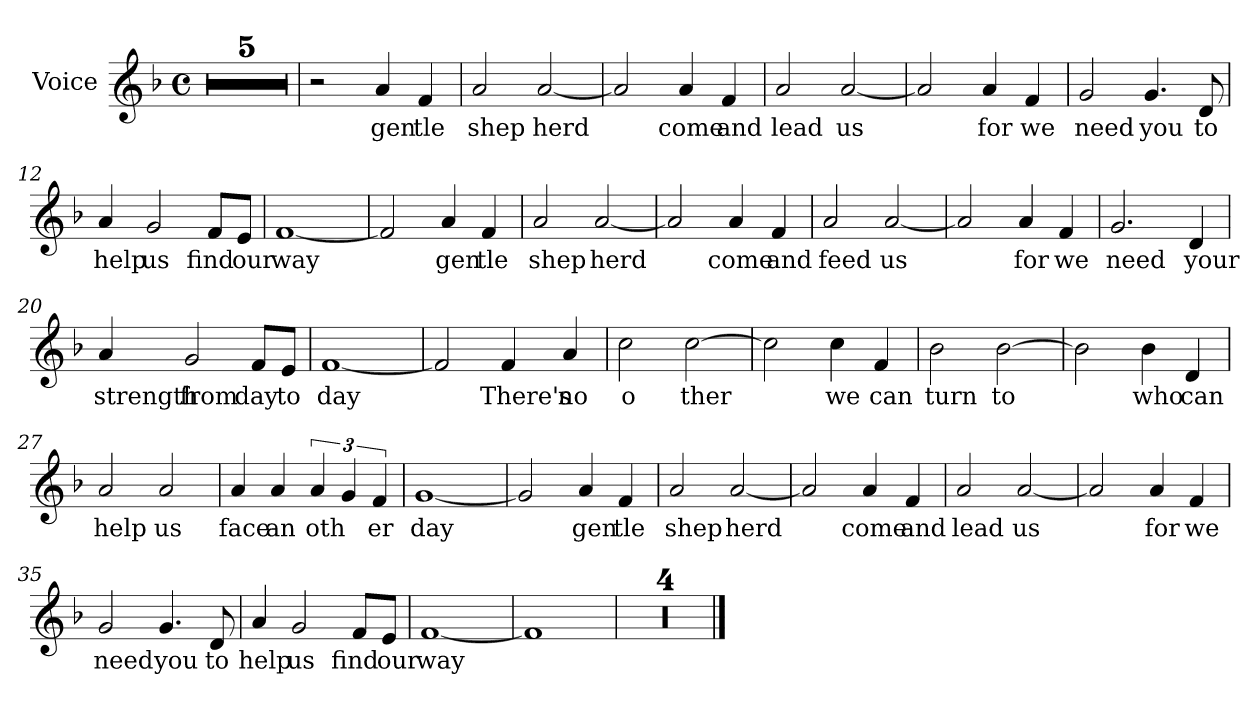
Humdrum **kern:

**kern	**text
*part1	*part1
*staff1	*staff1
*I"Voice	*
*I'V	*
*clefG2	*
*k[b-]	*
*F:	*
*M4/4	*
*met(c)	*
=1	=1
1r	.
=2	=2
1r	.
=3	=3
1r	.
=4	=4
1r	.
=5	=5
1r	.
=6	=6
2r	.
!	!LO:LY:b
4a/	gen
!	!LO:LY:b
4f/	tle
=7	=7
!	!LO:LY:b
2a/	shep
!	!LO:LY:b
[2a/	herd
=8	=8
2a/]	.
!	!LO:LY:b
4a/	come
!	!LO:LY:b
4f/	and
=9	=9
!	!LO:LY:b
2a/	lead
!	!LO:LY:b
[2a/	us
=10	=10
2a/]	.
!	!LO:LY:b
4a/	for
!	!LO:LY:b
4f/	we
!!LO:LB:g=z
=11	=11
!	!LO:LY:b
2g/	need
!	!LO:LY:b
4.g/	you
!	!LO:LY:b
8d/	to
=12	=12
!	!LO:LY:b
4a/	help
!	!LO:LY:b
2g/	us
!	!LO:LY:b
8f/L	find
!	!LO:LY:b
8e/J	our
=13	=13
!	!LO:LY:b
[1f	way
=14	=14
2f/]	.
!	!LO:LY:b
4a/	gen
!	!LO:LY:b
4f/	tle
=15	=15
!	!LO:LY:b
2a/	shep
!	!LO:LY:b
[2a/	herd
=16	=16
2a/]	.
!	!LO:LY:b
4a/	come
!	!LO:LY:b
4f/	and
!!LO:LB:g=z
=17	=17
!	!LO:LY:b
2a/	feed
!	!LO:LY:b
[2a/	us
=18	=18
2a/]	.
!	!LO:LY:b
4a/	for
!	!LO:LY:b
4f/	we
=19	=19
!	!LO:LY:b
2.g/	need
!	!LO:LY:b
4d/	your
=20	=20
!	!LO:LY:b
4a/	strength
!	!LO:LY:b
2g/	from
!	!LO:LY:b
8f/L	day
!	!LO:LY:b
8e/J	to
=21	=21
!	!LO:LY:b
[1f	day
=22	=22
2f/]	.
!	!LO:LY:b
4f/	There's
!	!LO:LY:b
4a/	no
!!LO:LB:g=z
=23	=23
!	!LO:LY:b
2cc\	o
!	!LO:LY:b
[2cc\	ther
=24	=24
2cc\]	.
!	!LO:LY:b
4cc\	we
!	!LO:LY:b
4f/	can
=25	=25
!	!LO:LY:b
2b-\	turn
!	!LO:LY:b
[2b-\	to
=26	=26
2b-\]	.
!	!LO:LY:b
4b-\	who
!	!LO:LY:b
4d/	can
=27	=27
!	!LO:LY:b
2a/	help
!	!LO:LY:b
2a/	us
=28	=28
!	!LO:LY:b
4a/	face
!	!LO:LY:b
4a/	an
!	!LO:LY:b
6a/	oth
6g/	.
!	!LO:LY:b
6f/	er
=29	=29
!	!LO:LY:b
[1g	day
!!LO:LB:g=z
=30	=30
2g/]	.
!	!LO:LY:b
4a/	gen
!	!LO:LY:b
4f/	tle
=31	=31
!	!LO:LY:b
2a/	shep
!	!LO:LY:b
[2a/	herd
=32	=32
2a/]	.
!	!LO:LY:b
4a/	come
!	!LO:LY:b
4f/	and
=33	=33
!	!LO:LY:b
2a/	lead
!	!LO:LY:b
[2a/	us
=34	=34
2a/]	.
!	!LO:LY:b
4a/	for
!	!LO:LY:b
4f/	we
=35	=35
!	!LO:LY:b
2g/	need
!	!LO:LY:b
4.g/	you
!	!LO:LY:b
8d/	to
!!LO:LB:g=z
=36	=36
!	!LO:LY:b
4a/	help
!	!LO:LY:b
2g/	us
!	!LO:LY:b
8f/L	find
!	!LO:LY:b
8e/J	our
=37	=37
!	!LO:LY:b
[1f	way
=38	=38
1f]	.
=39	=39
1r	.
=40	=40
1r	.
=41	=41
1r	.
=42	=42
1r	.
==	==
*-	*-
